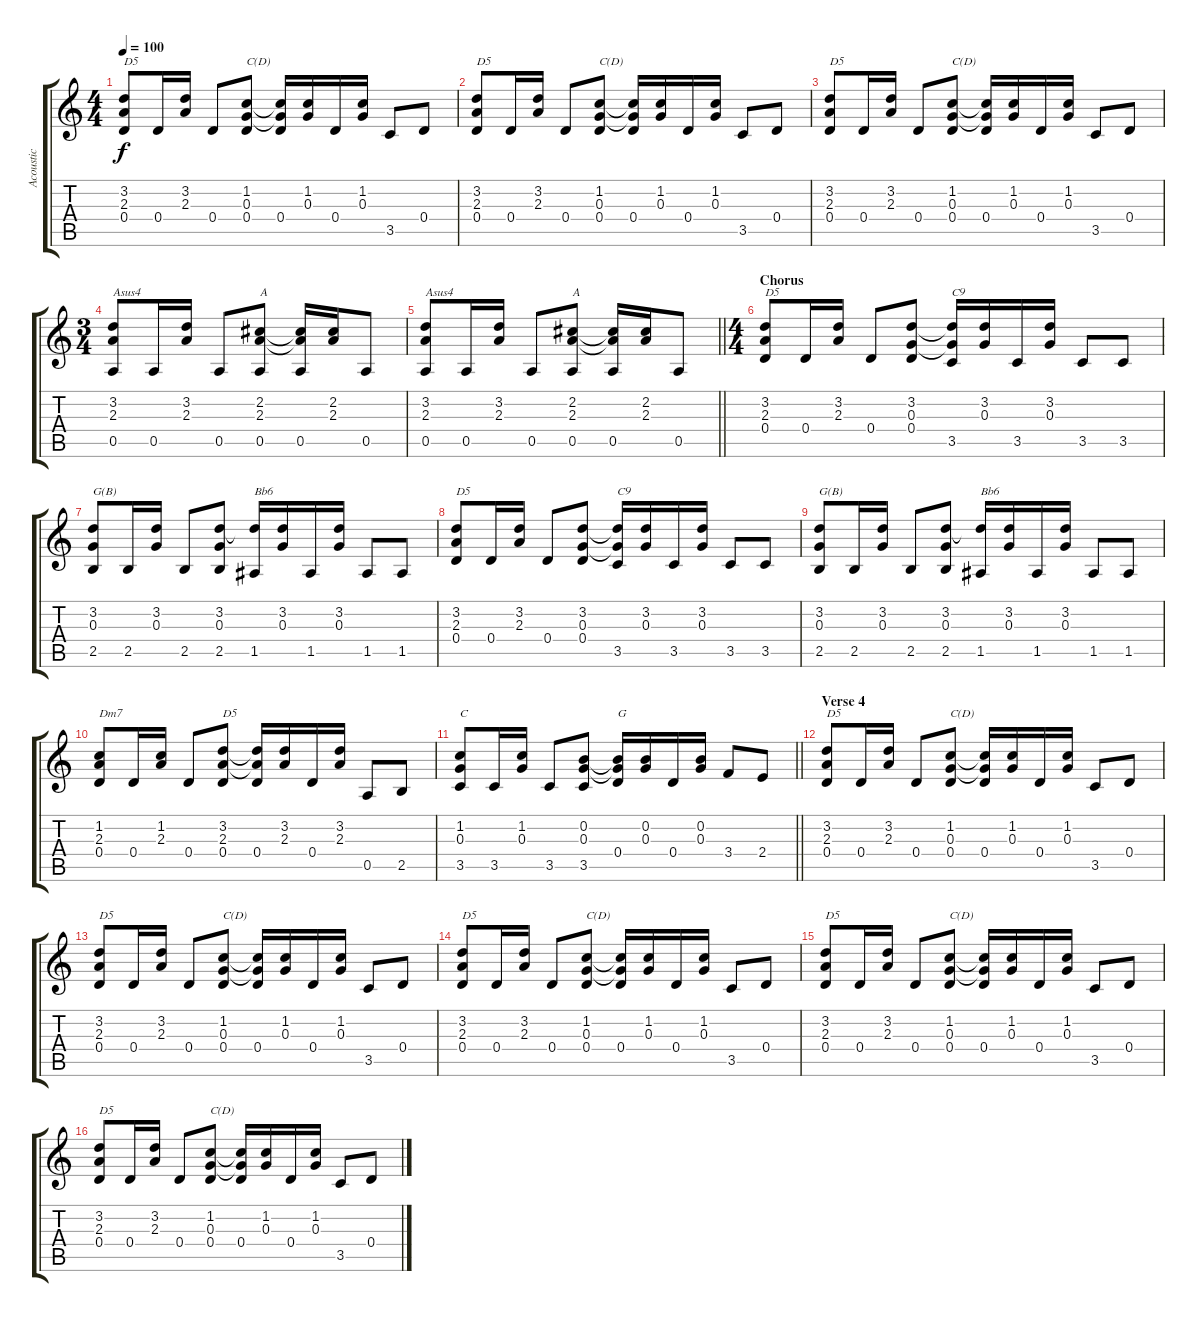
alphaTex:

\track ("Acoustic" "Acoustic") {instrument acousticguitarsteel}
\staff {score tabs}
\tuning (E4 B3 G3 D3 A2 E2) {hide}
\ts (4 4)
\tempo 100
\clef g2
\ks c
(3.2 2.3 0.4).8{txt "D5" dy f} 0.4.16 (3.2 2.3).16 0.4.8 (1.2 0.3 0.4).8{txt "C(D)"} (1.2{t} 0.3{t} 0.4).16 (1.2 0.3).16 0.4.16 (1.2 0.3).16 3.5.8 0.4.8 |
(3.2 2.3 0.4).8{txt "D5"} 0.4.16 (3.2 2.3).16 0.4.8 (1.2 0.3 0.4).8{txt "C(D)"} (1.2{t} 0.3{t} 0.4).16 (1.2 0.3).16 0.4.16 (1.2 0.3).16 3.5.8 0.4.8 |
(3.2 2.3 0.4).8{txt "D5"} 0.4.16 (3.2 2.3).16 0.4.8 (1.2 0.3 0.4).8{txt "C(D)"} (1.2{t} 0.3{t} 0.4).16 (1.2 0.3).16 0.4.16 (1.2 0.3).16 3.5.8 0.4.8 |
\ts (3 4)
(3.2 2.3 0.5).8{txt "Asus4"} 0.5.16 (3.2 2.3).16 0.5.8 (2.2 2.3 0.5).8{txt "A"} (2.2{t} 2.3{t} 0.5).16 (2.2 2.3).16 0.5.8 |
\barLineRight lightlight
(3.2 2.3 0.5).8{txt "Asus4"} 0.5.16 (3.2 2.3).16 0.5.8 (2.2 2.3 0.5).8{txt "A"} (2.2{t} 2.3{t} 0.5).16 (2.2 2.3).16 0.5.8 |
\ts (4 4)
\section ("" "Chorus")
(3.2 2.3 0.4).8{txt "D5"} 0.4.16 (3.2 2.3).16 0.4.8 (3.2 0.3 0.4).8 (3.2{t} 0.3{t} 3.5).16{txt "C9"} (3.2 0.3).16 3.5.16 (3.2 0.3).16 3.5.8 3.5.8 |
(3.2 0.3 2.5).8{txt "G(B)"} 2.5.16 (3.2 0.3).16 2.5.8 (3.2 0.3 2.5).8 (3.2{t} 1.5).16{txt "Bb6"} (3.2 0.3).16 1.5.16 (3.2 0.3).16 1.5.8 1.5.8 |
(3.2 2.3 0.4).8{txt "D5"} 0.4.16 (3.2 2.3).16 0.4.8 (3.2 0.3 0.4).8 (3.2{t} 0.3{t} 3.5).16{txt "C9"} (3.2 0.3).16 3.5.16 (3.2 0.3).16 3.5.8 3.5.8 |
(3.2 0.3 2.5).8{txt "G(B)"} 2.5.16 (3.2 0.3).16 2.5.8 (3.2 0.3 2.5).8 (3.2{t} 1.5).16{txt "Bb6"} (3.2 0.3).16 1.5.16 (3.2 0.3).16 1.5.8 1.5.8 |
(1.2 2.3 0.4).8{txt "Dm7"} 0.4.16 (1.2 2.3).16 0.4.8 (3.2 2.3 0.4).8{txt "D5"} (3.2{t} 2.3{t} 0.4).16 (3.2 2.3).16 0.4.16 (3.2 2.3).16 0.5.8 2.5.8 |
\barLineRight lightlight
(1.2 0.3 3.5).8{txt "C"} 3.5.16 (1.2 0.3).16 3.5.8 (0.2 0.3 3.5).8 (0.2{t} 0.3{t} 0.4).16{txt "G"} (0.2 0.3).16 0.4.16 (0.2 0.3).16 3.4.8 2.4.8 |
\section ("" "Verse 4")
(3.2 2.3 0.4).8{txt "D5"} 0.4.16 (3.2 2.3).16 0.4.8 (1.2 0.3 0.4).8{txt "C(D)"} (1.2{t} 0.3{t} 0.4).16 (1.2 0.3).16 0.4.16 (1.2 0.3).16 3.5.8 0.4.8 |
(3.2 2.3 0.4).8{txt "D5"} 0.4.16 (3.2 2.3).16 0.4.8 (1.2 0.3 0.4).8{txt "C(D)"} (1.2{t} 0.3{t} 0.4).16 (1.2 0.3).16 0.4.16 (1.2 0.3).16 3.5.8 0.4.8 |
(3.2 2.3 0.4).8{txt "D5"} 0.4.16 (3.2 2.3).16 0.4.8 (1.2 0.3 0.4).8{txt "C(D)"} (1.2{t} 0.3{t} 0.4).16 (1.2 0.3).16 0.4.16 (1.2 0.3).16 3.5.8 0.4.8 |
(3.2 2.3 0.4).8{txt "D5"} 0.4.16 (3.2 2.3).16 0.4.8 (1.2 0.3 0.4).8{txt "C(D)"} (1.2{t} 0.3{t} 0.4).16 (1.2 0.3).16 0.4.16 (1.2 0.3).16 3.5.8 0.4.8 |
(3.2 2.3 0.4).8{txt "D5"} 0.4.16 (3.2 2.3).16 0.4.8 (1.2 0.3 0.4).8{txt "C(D)"} (1.2{t} 0.3{t} 0.4).16 (1.2 0.3).16 0.4.16 (1.2 0.3).16 3.5.8 0.4.8
